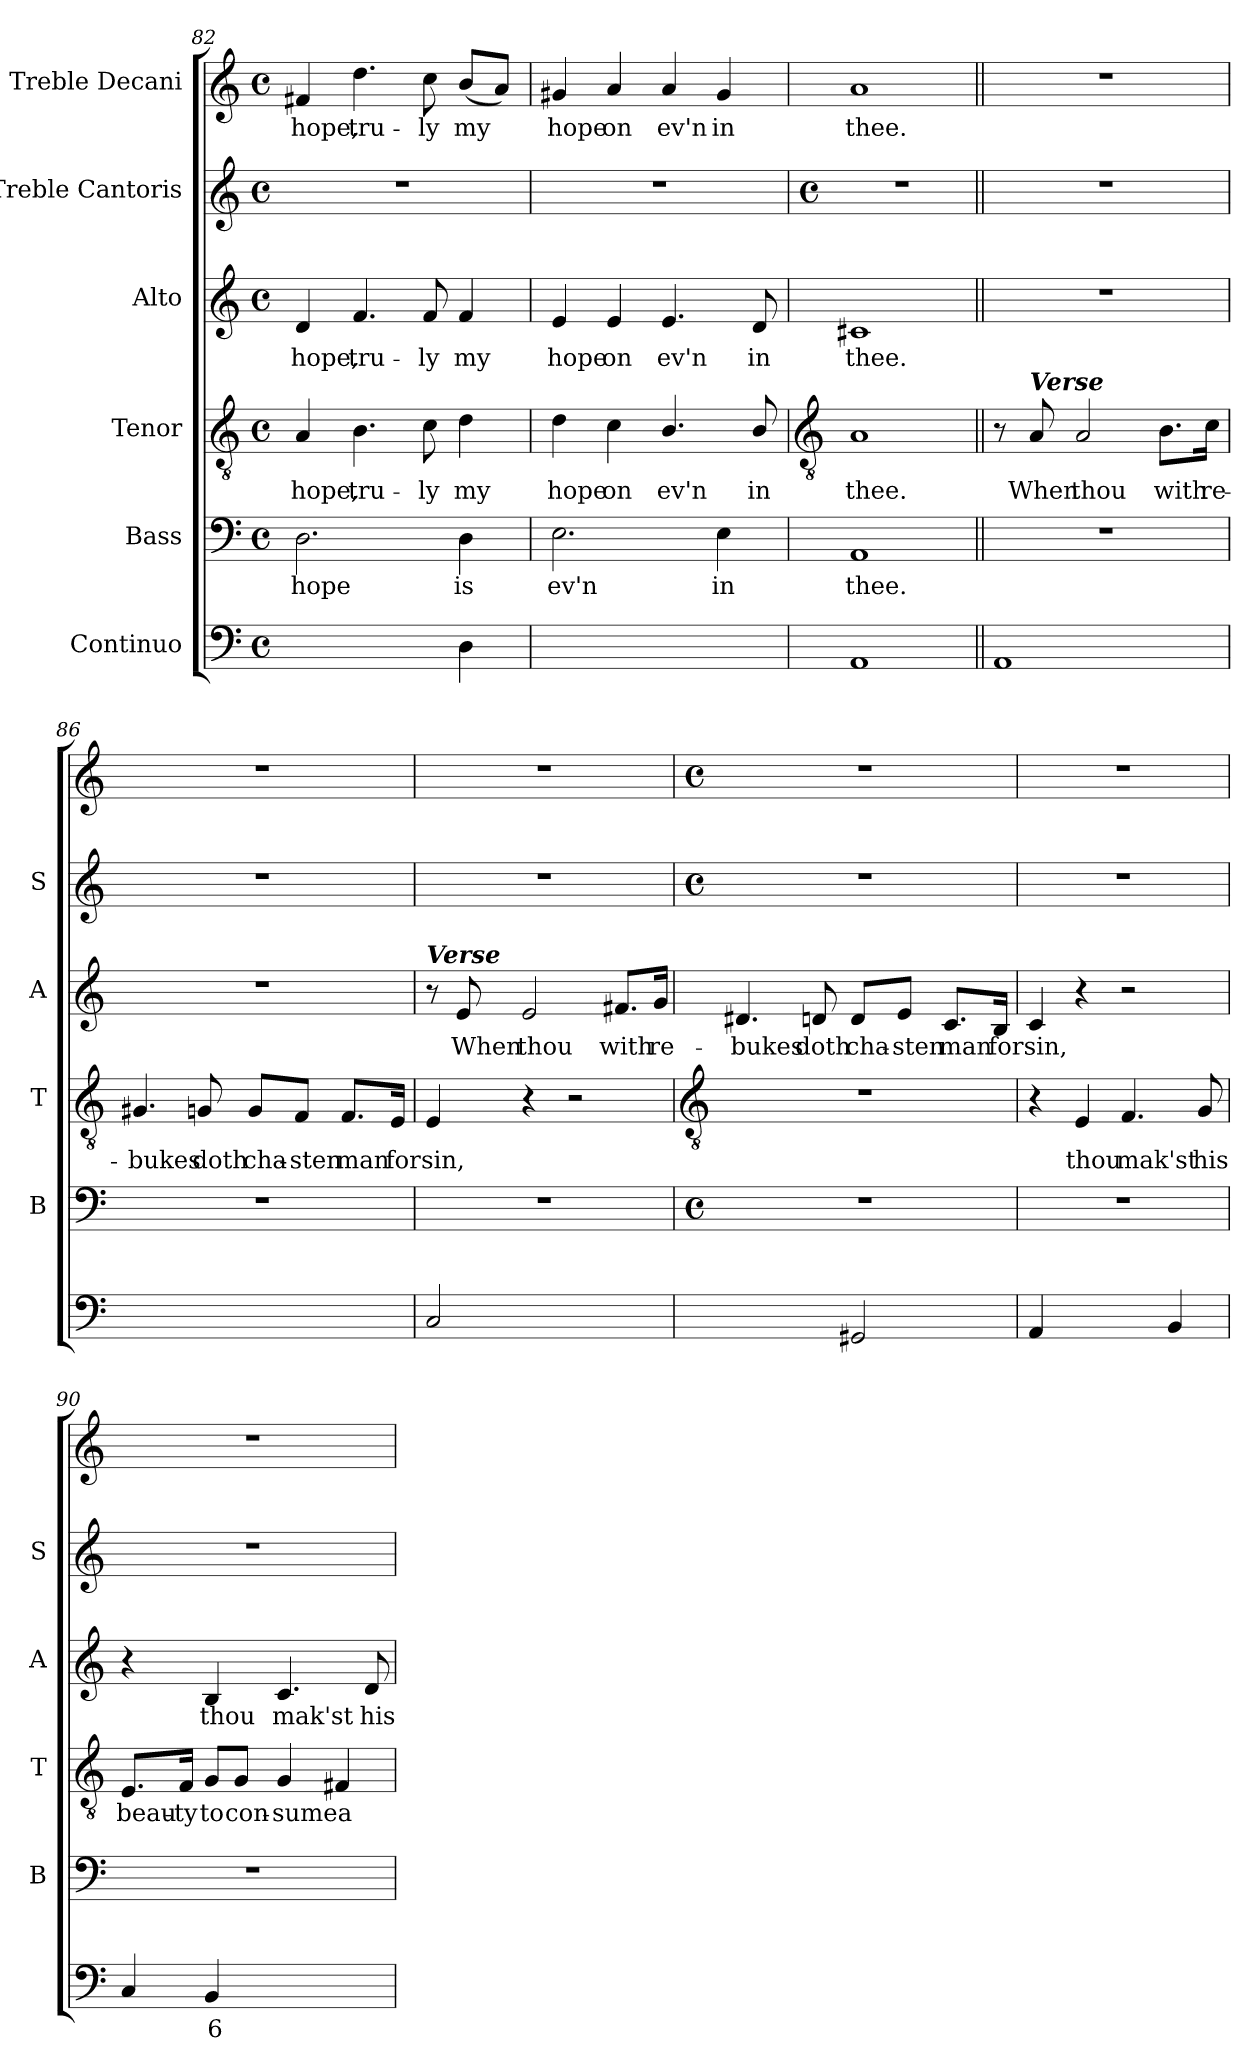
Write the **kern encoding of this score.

**kern	**text	**text	**kern	**text	**kern	**text	**kern	**text	**kern	**kern	**text
*part6	*part6	*part6	*part5	*part5	*part4	*part4	*part3	*part3	*part2	*part1	*part1
*staff6	*staff6	*staff6	*staff5	*staff5	*staff4	*staff4	*staff3	*staff3	*staff2	*staff1	*staff1
*I"Continuo	*	*	*I"Bass	*	*I"Tenor	*	*I"Alto	*	*I"Treble Cantoris	*I"Treble Decani	*
*	*	*	*I'B	*	*I'T	*	*I'A	*	*I'S	*	*
*clefF4	*	*	*clefF4	*	*clefGv2	*	*clefG2	*	*clefG2	*clefG2	*
*k[]	*	*	*k[]	*	*k[]	*	*k[]	*	*k[]	*k[]	*
*C:	*	*	*C:	*	*C:	*	*C:	*	*C:	*C:	*
*M4/4	*	*	*M4/4	*	*M4/4	*	*M4/4	*	*M4/4	*M4/4	*
*met(c)	*	*	*met(c)	*	*met(c)	*	*met(c)	*	*met(c)	*met(c)	*
=82	=82	=82	=82	=82	=82	=82	=82	=82	=82	=82	=82
!	!	!LO:LY:b	!	!LO:LY:b	!	!LO:LY:b	!	!LO:LY:b	!	!	!LO:LY:b
[4Dyy	.	3	2.D	hope	4A	hope,	4d	hope,	1r	4f#X	hope,
!	!LO:LY:b	!LO:LY:b	!	!	!	!LO:LY:b	!	!LO:LY:b	!	!	!LO:LY:b
2Dyy]	6	3	.	.	4.B	tru-	4.f	tru-	.	4.dd	tru-
!	!	!	!	!	!	!LO:LY:b	!	!LO:LY:b	!	!	!LO:LY:b
.	.	.	.	.	8c	-ly	8f	-ly	.	8cc	-ly
!	!	!	!	!LO:LY:b	!	!LO:LY:b	!	!LO:LY:b	!	!	!LO:LY:b
4D	.	.	4D	is	4d	my	4f	my	.	(<8bL	my
.	.	.	.	.	.	.	.	.	.	8aJ)	.
=83	=83	=83	=83	=83	=83	=83	=83	=83	=83	=83	=83
!	!LO:LY:b	!LO:LY:b	!	!LO:LY:b	!	!LO:LY:b	!	!LO:LY:b	!	!	!LO:LY:b
[4Eyy	7	3	2.E	ev'n	4d	hope	4e	hope	1r	4g#X	hope
!	!LO:LY:b	!LO:LY:b	!	!	!	!LO:LY:b	!	!LO:LY:b	!	!	!LO:LY:b
4Eyy]	6	4	.	.	4c	on	4e	on	.	4a	on
!	!LO:LY:b	!LO:LY:b	!	!	!	!LO:LY:b	!	!LO:LY:b	!	!	!LO:LY:b
[4EEyy	5	4	.	.	4.B/	ev'n	4.e	ev'n	.	4a	ev'n
!	!	!LO:LY:b	!	!LO:LY:b	!	!	!	!	!	!	!LO:LY:b
4EEyy]	.	3	4E	in	.	.	.	.	.	4g#	in
!	!	!	!	!	!	!LO:LY:b	!	!LO:LY:b	!	!	!
.	.	.	.	.	8B/	in	8d	in	.	.	.
!!LO:LB:g=z
=84	=84	=84	=84	=84	=84	=84	=84	=84	=84	=84	=84
*	*	*	*	*	*clefGv2	*	*	*	*	*	*
*	*	*	*	*	*	*	*	*	*M4/4	*	*
*	*	*	*	*	*	*	*	*	*met(c)	*	*
!	!	!	!	!LO:LY:b	!	!LO:LY:b	!	!LO:LY:b	!	!	!LO:LY:b
1AA	.	.	1AA	thee.	1A	thee.	1c#X	thee.	1r	1a	thee.
=85||	=85||	=85||	=85||	=85||	=85||	=85||	=85||	=85||	=85||	=85||	=85||
1AA	.	.	1r	.	8r	.	1r	.	1r	1r	.
!	!	!	!	!	!LO:TX:a:Bi:t=Verse	!	!	!	!	!	!
!	!	!	!	!	!	!LO:LY:b	!	!	!	!	!
.	.	.	.	.	8A	When	.	.	.	.	.
!	!	!	!	!	!	!LO:LY:b	!	!	!	!	!
.	.	.	.	.	2A	thou	.	.	.	.	.
!	!	!	!	!	!	!LO:LY:b	!	!	!	!	!
.	.	.	.	.	8.B\L	with	.	.	.	.	.
!	!	!	!	!	!	!LO:LY:b	!	!	!	!	!
.	.	.	.	.	16c\Jk	re-	.	.	.	.	.
=86	=86	=86	=86	=86	=86	=86	=86	=86	=86	=86	=86
!	!LO:LY:b	!	!	!	!	!LO:LY:b	!	!	!	!	!
[2BByy	6	.	1r	.	4.G#X	-bukes	1r	.	1r	1r	.
!	!	!	!	!	!	!LO:LY:b	!	!	!	!	!
.	.	.	.	.	8Gn	doth	.	.	.	.	.
!	!LO:LY:b	!	!	!	!	!LO:LY:b	!	!	!	!	!
4BByy_	6	.	.	.	8G/L	cha-	.	.	.	.	.
!	!	!	!	!	!	!LO:LY:b	!	!	!	!	!
.	.	.	.	.	8F/J	-sten	.	.	.	.	.
!	!LO:LY:b	!	!	!	!	!LO:LY:b	!	!	!	!	!
4BByy]	5	.	.	.	8.F/L	man	.	.	.	.	.
!	!	!	!	!	!	!LO:LY:b	!	!	!	!	!
.	.	.	.	.	16E/Jk	for	.	.	.	.	.
=87	=87	=87	=87	=87	=87	=87	=87	=87	=87	=87	=87
!	!	!	!	!	!	!	!LO:TX:a:Bi:t=Verse	!	!	!	!
!	!	!	!	!	!	!LO:LY:b	!	!	!	!	!
2C	.	.	1r	.	4E	sin,	8r	.	1r	1r	.
!	!	!	!	!	!	!	!	!LO:LY:b	!	!	!
.	.	.	.	.	.	.	8e	When	.	.	.
!	!	!	!	!	!	!	!	!LO:LY:b	!	!	!
.	.	.	.	.	4r	.	2e	thou	.	.	.
!	!LO:LY:b	!	!	!	!	!	!	!	!	!	!
[4AAyy	5	.	.	.	2r	.	.	.	.	.	.
!	!LO:LY:b	!	!	!	!	!	!	!LO:LY:b	!	!	!
4AAyy]	6	.	.	.	.	.	8.f#X/L	with	.	.	.
!	!	!	!	!	!	!	!	!LO:LY:b	!	!	!
.	.	.	.	.	.	.	16g/Jk	re-	.	.	.
!!LO:LB:g=z
=88	=88	=88	=88	=88	=88	=88	=88	=88	=88	=88	=88
*	*	*	*	*	*clefGv2	*	*	*	*	*	*
*	*	*	*M4/4	*	*	*	*	*	*M4/4	*M4/4	*
*	*	*	*met(c)	*	*	*	*	*	*met(c)	*met(c)	*
!	!	!	!	!	!	!	!	!LO:LY:b	!	!	!
[4BByy	.	.	1r	.	1r	.	4.d#X	-bukes	1r	1r	.
4BByy]	.	.	.	.	.	.	.	.	.	.	.
!	!	!	!	!	!	!	!	!LO:LY:b	!	!	!
.	.	.	.	.	.	.	8dn	doth	.	.	.
!	!	!	!	!	!	!	!	!LO:LY:b	!	!	!
2GG#X	.	.	.	.	.	.	8d/L	cha-	.	.	.
!	!	!	!	!	!	!	!	!LO:LY:b	!	!	!
.	.	.	.	.	.	.	8e/J	-sten	.	.	.
!	!	!	!	!	!	!	!	!LO:LY:b	!	!	!
.	.	.	.	.	.	.	8.c/L	man	.	.	.
!	!	!	!	!	!	!	!	!LO:LY:b	!	!	!
.	.	.	.	.	.	.	16B/Jk	for	.	.	.
=89	=89	=89	=89	=89	=89	=89	=89	=89	=89	=89	=89
!	!	!	!	!	!	!	!	!LO:LY:b	!	!	!
4AA	.	.	1r	.	4r	.	4c	sin,	1r	1r	.
!	!LO:LY:b	!	!	!	!	!LO:LY:b	!	!	!	!	!
[4Cyy	3	.	.	.	4E	thou	4r	.	.	.	.
!	!LO:LY:b	!LO:LY:b	!	!	!	!LO:LY:b	!	!	!	!	!
4Cyy]	4	2	.	.	4.F	mak'st	2r	.	.	.	.
4BB	.	.	.	.	.	.	.	.	.	.	.
!	!	!	!	!	!	!LO:LY:b	!	!	!	!	!
.	.	.	.	.	8G	his	.	.	.	.	.
=90	=90	=90	=90	=90	=90	=90	=90	=90	=90	=90	=90
!	!	!	!	!	!	!LO:LY:b	!	!	!	!	!
4C	.	.	1r	.	8.E/L	beau-	4r	.	1r	1r	.
!	!	!	!	!	!	!LO:LY:b	!	!	!	!	!
.	.	.	.	.	16F/Jk	-ty	.	.	.	.	.
!	!LO:LY:b	!	!	!	!	!LO:LY:b	!	!LO:LY:b	!	!	!
4BB	6	.	.	.	8G/L	to	4B	thou	.	.	.
!	!	!	!	!	!	!LO:LY:b	!	!	!	!	!
.	.	.	.	.	8G/J	con-	.	.	.	.	.
!	!LO:LY:b	!	!	!	!	!LO:LY:b	!	!LO:LY:b	!	!	!
[4AAyy	7	.	.	.	4G	-sume	4.c	mak'st	.	.	.
!	!LO:LY:b	!	!	!	!	!LO:LY:b	!	!	!	!	!
4AAyy]	6	.	.	.	4F#X	a-	.	.	.	.	.
!	!	!	!	!	!	!	!	!LO:LY:b	!	!	!
.	.	.	.	.	.	.	8d	his	.	.	.
=	=	=	=	=	=	=	=	=	=	=	=
*-	*-	*-	*-	*-	*-	*-	*-	*-	*-	*-	*-
